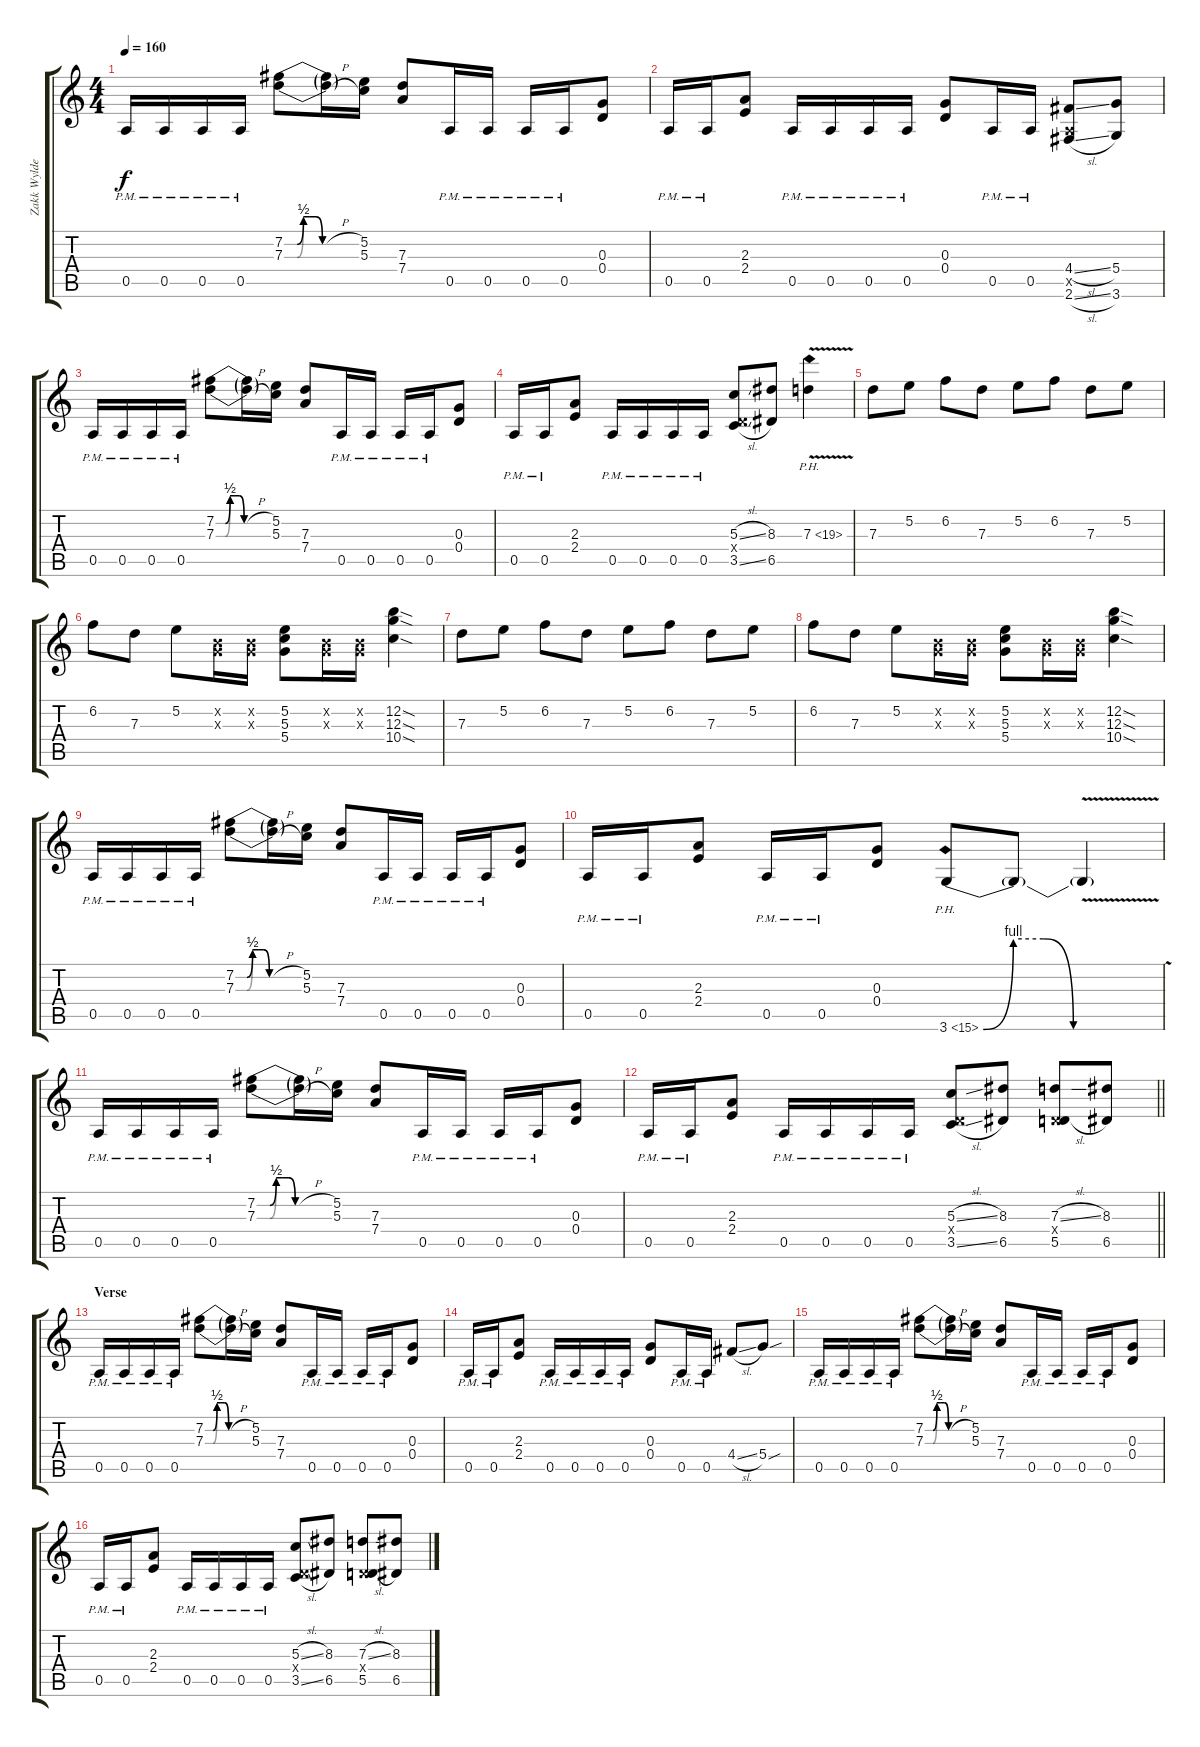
\track ("Zakk Wylde (Solo)" "Zakk Wylde") {instrument overdrivenguitar}
\staff {score tabs}
\tuning (E4 B3 G3 D3 A2 E2) {hide}
\ts (4 4)
\tempo 160
\clef g2
\ks aminor
0.5{pm}.16{dy f} 0.5{pm}.16 0.5{pm}.16 0.5{pm}.16 (7.2{be (custom 0 0 10 0 15 2 20 2 25 2 30 0 60 0)} 7.3{be (custom 0 0 10 0 15 2 20 2 25 2 30 0 33 0 60 0)}).8 (7.2{h t} 7.3{h t}).16 (5.2 5.3).16 (7.3 7.4).8 0.5{pm}.16 0.5{pm}.16 0.5{pm}.16 0.5{pm}.16 (0.3 0.4).8 |
0.5{pm}.16 0.5{pm}.16 (2.3 2.4).8 0.5{pm}.16 0.5{pm}.16 0.5{pm}.16 0.5{pm}.16 (0.3 0.4).8 0.5{pm}.16 0.5{pm}.16 (4.4{sl} 0.5{x} 2.6{sl}).8 (5.4 3.6).8 |
0.5{pm}.16 0.5{pm}.16 0.5{pm}.16 0.5{pm}.16 (7.2{be (custom 0 0 10 0 15 2 20 2 25 2 30 0 60 0)} 7.3{be (custom 0 0 10 0 15 2 20 2 25 2 30 0 33 0 60 0)}).8 (7.2{h t} 7.3{h t}).16 (5.2 5.3).16 (7.3 7.4).8 0.5{pm}.16 0.5{pm}.16 0.5{pm}.16 0.5{pm}.16 (0.3 0.4).8 |
0.5{pm}.16 0.5{pm}.16 (2.3 2.4).8 0.5{pm}.16 0.5{pm}.16 0.5{pm}.16 0.5{pm}.16 (5.3{sl} 0.4{x} 3.5{sl}).8 (8.3 6.5).8 7.3{ph 12 v}.4 |
7.3.8 5.2.8 6.2.8 7.3.8 5.2.8 6.2.8 7.3.8 5.2.8 |
6.2.8 7.3.8 5.2.8 (0.2{x} 0.3{x}).16 (0.2{x} 0.3{x}).16 (5.2 5.3 5.4).8 (0.2{x} 0.3{x}).16 (0.2{x} 0.3{x}).16 (12.2{sod} 12.3{sod} 10.4{sod}).4 |
7.3.8 5.2.8 6.2.8 7.3.8 5.2.8 6.2.8 7.3.8 5.2.8 |
6.2.8 7.3.8 5.2.8 (0.2{x} 0.3{x}).16 (0.2{x} 0.3{x}).16 (5.2 5.3 5.4).8 (0.2{x} 0.3{x}).16 (0.2{x} 0.3{x}).16 (12.2{sod} 12.3{sod} 10.4{sod}).4 |
0.5{pm}.16 0.5{pm}.16 0.5{pm}.16 0.5{pm}.16 (7.2{be (custom 0 0 10 0 15 2 20 2 25 2 30 0 60 0)} 7.3{be (custom 0 0 10 0 15 2 20 2 25 2 30 0 33 0 60 0)}).8 (7.2{h t} 7.3{h t}).16 (5.2 5.3).16 (7.3 7.4).8 0.5{pm}.16 0.5{pm}.16 0.5{pm}.16 0.5{pm}.16 (0.3 0.4).8 |
0.5{pm}.16 0.5{pm}.16 (2.3 2.4).8 0.5{pm}.16 0.5{pm}.16 (0.3 0.4).8 3.6{be (custom 0 0 10 4 20 4 30 0 60 0) ph 12}.8 3.6{t}.8 3.6{v t}.4 |
0.5{pm}.16 0.5{pm}.16 0.5{pm}.16 0.5{pm}.16 (7.2{be (custom 0 0 10 0 15 2 20 2 25 2 30 0 60 0)} 7.3{be (custom 0 0 10 0 15 2 20 2 25 2 30 0 33 0 60 0)}).8 (7.2{h t} 7.3{h t}).16 (5.2 5.3).16 (7.3 7.4).8 0.5{pm}.16 0.5{pm}.16 0.5{pm}.16 0.5{pm}.16 (0.3 0.4).8 |
\barLineRight lightlight
0.5{pm}.16 0.5{pm}.16 (2.3 2.4).8 0.5{pm}.16 0.5{pm}.16 0.5{pm}.16 0.5{pm}.16 (5.3{sl} 0.4{x} 3.5{sl}).8 (8.3 6.5).8 (7.3{sl} 0.4{x} 5.5{h}).8 (8.3 6.5).8 |
\section ("" "Verse")
0.5{pm}.16 0.5{pm}.16 0.5{pm}.16 0.5{pm}.16 (7.2{be (custom 0 0 10 0 15 2 20 2 25 2 30 0 60 0)} 7.3{be (custom 0 0 10 0 15 2 20 2 25 2 30 0 33 0 60 0)}).8 (7.2{h t} 7.3{h t}).16 (5.2 5.3).16 (7.3 7.4).8 0.5{pm}.16 0.5{pm}.16 0.5{pm}.16 0.5{pm}.16 (0.3 0.4).8 |
0.5{pm}.16 0.5{pm}.16 (2.3 2.4).8 0.5{pm}.16 0.5{pm}.16 0.5{pm}.16 0.5{pm}.16 (0.3 0.4).8 0.5{pm}.16 0.5{pm}.16 4.4{sl}.8 5.4{sou}.8 |
0.5{pm}.16 0.5{pm}.16 0.5{pm}.16 0.5{pm}.16 (7.2{be (custom 0 0 10 0 15 2 20 2 25 2 30 0 60 0)} 7.3{be (custom 0 0 10 0 15 2 20 2 25 2 30 0 33 0 60 0)}).8 (7.2{h t} 7.3{h t}).16 (5.2 5.3).16 (7.3 7.4).8 0.5{pm}.16 0.5{pm}.16 0.5{pm}.16 0.5{pm}.16 (0.3 0.4).8 |
0.5{pm}.16 0.5{pm}.16 (2.3 2.4).8 0.5{pm}.16 0.5{pm}.16 0.5{pm}.16 0.5{pm}.16 (5.3{sl} 0.4{x} 3.5{sl}).8 (8.3 6.5).8 (7.3{sl} 0.4{x} 5.5{h}).8 (8.3 6.5).8
